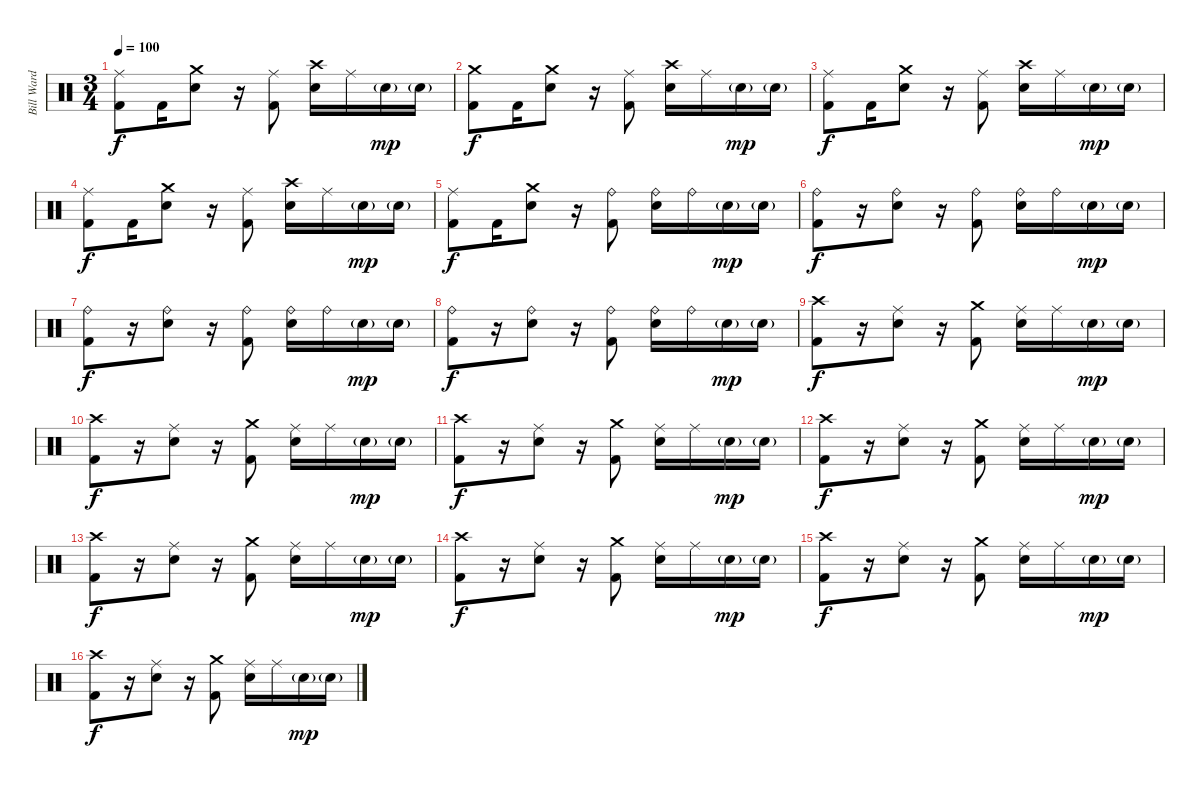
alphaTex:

\track ("Bill Ward - Drums" "Bill Ward ") {instrument percussion}
\staff {score}
\articulation defaults
\ts (3 4)
\section ("" "")
\tempo 100
\clef neutral
\ks c
("Ride (middle)" "Kick (hit) 2").8{dy f} "Kick (hit) 2".16 ("Crash medium (hit)" "Electric Snare (hit)").8 r.16 ("Ride (middle)" "Kick (hit) 2").8 ("Crash high (hit)" "Electric Snare (hit)").16 "Ride (middle)".16 "Electric Snare (hit)"{g}.16{dy mp} "Electric Snare (hit)"{g}.16 |
("Crash medium (hit)" "Kick (hit) 2").8{dy f} "Kick (hit) 2".16 ("Crash medium (hit)" "Electric Snare (hit)").8 r.16 ("Ride (middle)" "Kick (hit) 2").8 ("Crash high (hit)" "Electric Snare (hit)").16 "Ride (middle)".16 "Electric Snare (hit)"{g}.16{dy mp} "Electric Snare (hit)"{g}.16 |
("Ride (middle)" "Kick (hit) 2").8{dy f} "Kick (hit) 2".16 ("Crash medium (hit)" "Electric Snare (hit)").8 r.16 ("Ride (middle)" "Kick (hit) 2").8 ("Crash high (hit)" "Electric Snare (hit)").16 "Ride (middle)".16 "Electric Snare (hit)"{g}.16{dy mp} "Electric Snare (hit)"{g}.16 |
("Ride (middle)" "Kick (hit) 2").8{dy f} "Kick (hit) 2".16 ("Crash medium (hit)" "Electric Snare (hit)").8 r.16 ("Ride (middle)" "Kick (hit) 2").8 ("Crash high (hit)" "Electric Snare (hit)").16 "Ride (middle)".16 "Electric Snare (hit)"{g}.16{dy mp} "Electric Snare (hit)"{g}.16 |
("Ride (middle)" "Kick (hit) 2").8{dy f} "Kick (hit) 2".16 ("Crash medium (hit)" "Electric Snare (hit)").8 r.16 ("Ride (bell)" "Kick (hit) 2").8 ("Ride (bell)" "Electric Snare (hit)").16 "Ride (bell)".16 "Electric Snare (hit)"{g}.16{dy mp} "Electric Snare (hit)"{g}.16 |
("Ride (bell)" "Kick (hit) 2").8{dy f} r.16 ("Ride (bell)" "Electric Snare (hit)").8 r.16 ("Ride (bell)" "Kick (hit) 2").8 ("Ride (bell)" "Electric Snare (hit)").16 "Ride (bell)".16 "Electric Snare (hit)"{g}.16{dy mp} "Electric Snare (hit)"{g}.16 |
("Ride (bell)" "Kick (hit) 2").8{dy f} r.16 ("Ride (bell)" "Electric Snare (hit)").8 r.16 ("Ride (bell)" "Kick (hit) 2").8 ("Ride (bell)" "Electric Snare (hit)").16 "Ride (bell)".16 "Electric Snare (hit)"{g}.16{dy mp} "Electric Snare (hit)"{g}.16 |
("Ride (bell)" "Kick (hit) 2").8{dy f} r.16 ("Ride (bell)" "Electric Snare (hit)").8 r.16 ("Ride (bell)" "Kick (hit) 2").8 ("Ride (bell)" "Electric Snare (hit)").16 "Ride (bell)".16 "Electric Snare (hit)"{g}.16{dy mp} "Electric Snare (hit)"{g}.16 |
("Crash high (hit)" "Kick (hit) 2").8{dy f} r.16 ("Ride (middle)" "Electric Snare (hit)").8 r.16 ("Crash medium (hit)" "Kick (hit) 2").8 ("Ride (middle)" "Electric Snare (hit)").16 "Ride (middle)".16 "Electric Snare (hit)"{g}.16{dy mp} "Electric Snare (hit)"{g}.16 |
("Crash high (hit)" "Kick (hit) 2").8{dy f} r.16 ("Ride (middle)" "Electric Snare (hit)").8 r.16 ("Crash medium (hit)" "Kick (hit) 2").8 ("Ride (middle)" "Electric Snare (hit)").16 "Ride (middle)".16 "Electric Snare (hit)"{g}.16{dy mp} "Electric Snare (hit)"{g}.16 |
("Crash high (hit)" "Kick (hit) 2").8{dy f} r.16 ("Ride (middle)" "Electric Snare (hit)").8 r.16 ("Crash medium (hit)" "Kick (hit) 2").8 ("Ride (middle)" "Electric Snare (hit)").16 "Ride (middle)".16 "Electric Snare (hit)"{g}.16{dy mp} "Electric Snare (hit)"{g}.16 |
("Crash high (hit)" "Kick (hit) 2").8{dy f} r.16 ("Ride (middle)" "Electric Snare (hit)").8 r.16 ("Crash medium (hit)" "Kick (hit) 2").8 ("Ride (middle)" "Electric Snare (hit)").16 "Ride (middle)".16 "Electric Snare (hit)"{g}.16{dy mp} "Electric Snare (hit)"{g}.16 |
("Crash high (hit)" "Kick (hit) 2").8{dy f} r.16 ("Ride (middle)" "Electric Snare (hit)").8 r.16 ("Crash medium (hit)" "Kick (hit) 2").8 ("Ride (middle)" "Electric Snare (hit)").16 "Ride (middle)".16 "Electric Snare (hit)"{g}.16{dy mp} "Electric Snare (hit)"{g}.16 |
("Crash high (hit)" "Kick (hit) 2").8{dy f} r.16 ("Ride (middle)" "Electric Snare (hit)").8 r.16 ("Crash medium (hit)" "Kick (hit) 2").8 ("Ride (middle)" "Electric Snare (hit)").16 "Ride (middle)".16 "Electric Snare (hit)"{g}.16{dy mp} "Electric Snare (hit)"{g}.16 |
("Crash high (hit)" "Kick (hit) 2").8{dy f} r.16 ("Ride (middle)" "Electric Snare (hit)").8 r.16 ("Crash medium (hit)" "Kick (hit) 2").8 ("Ride (middle)" "Electric Snare (hit)").16 "Ride (middle)".16 "Electric Snare (hit)"{g}.16{dy mp} "Electric Snare (hit)"{g}.16 |
("Crash high (hit)" "Kick (hit) 2").8{dy f} r.16 ("Ride (middle)" "Electric Snare (hit)").8 r.16 ("Crash medium (hit)" "Kick (hit) 2").8 ("Ride (middle)" "Electric Snare (hit)").16 "Ride (middle)".16 "Electric Snare (hit)"{g}.16{dy mp} "Electric Snare (hit)"{g}.16
